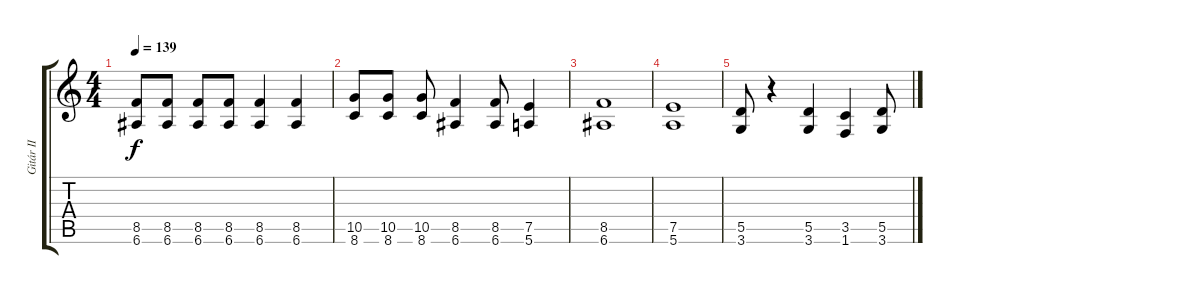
\track ("Gitár II" "Gitár II") {instrument distortionguitar}
\staff {score tabs}
\tuning (E4 B3 G3 D3 A2 E2) {hide}
\ts (4 4)
\tempo 139
\clef g2
\ks c
(8.5 6.6).8{dy f} (8.5 6.6).8 (8.5 6.6).8 (8.5 6.6).8 (8.5 6.6).4 (8.5 6.6).4 |
(10.5 8.6).8 (10.5 8.6).8 (10.5 8.6).8 (8.5 6.6).4 (8.5 6.6).8 (7.5 5.6).4 |
(8.5 6.6).1 |
(7.5 5.6).1 |
(5.5 3.6).8 r.4 (5.5 3.6).4 (3.5 1.6).4 (5.5 3.6).8
